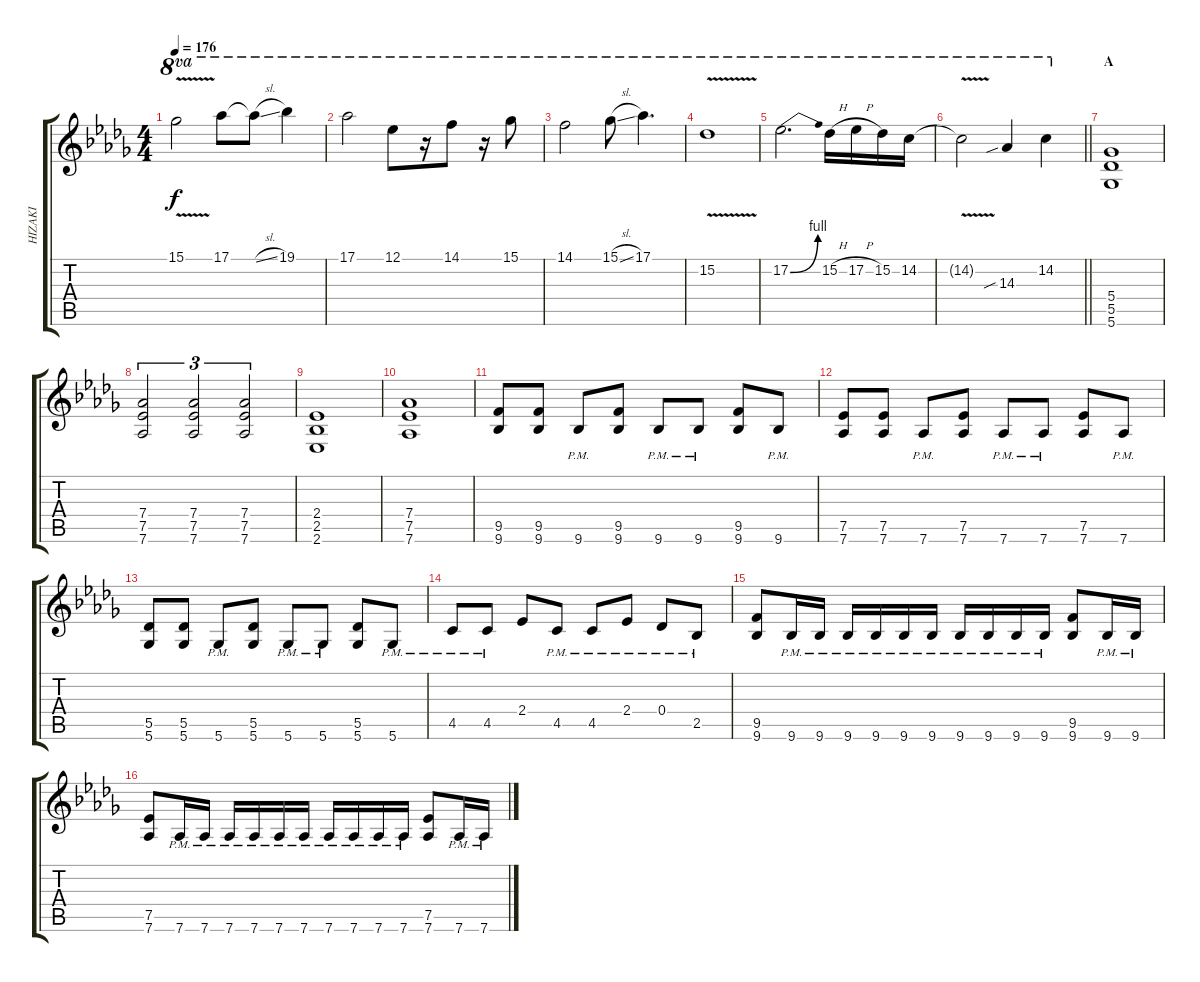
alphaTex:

\track ("HIZAKI" "HIZAKI") {instrument overdrivenguitar}
\staff {score tabs}
\tuning (Eb4 Bb3 Gb3 Db3 Ab2 Db2) {hide}
\ts (4 4)
\tempo 176
\clef g2
\ks bbminor
15.1{v}.2{ot 8va dy f} 17.1.8{ot 8va} 17.1{sl t}.8{ot 8va} 19.1.4{ot 8va} |
17.1.2{ot 8va} 12.1.8{ot 8va} r.16{ot 8va} 14.1.8{ot 8va} r.16{ot 8va} 15.1.8{ot 8va} |
14.1.2{ot 8va} 15.1{sl}.8{ot 8va} 17.1.4{d ot 8va} |
15.2{v}.1{ot 8va} |
17.2{be (bend 0 0 60 4)}.2{d ot 8va} 15.2{h}.16{ot 8va} 17.2{h}.16{ot 8va} 15.2.16{ot 8va} 14.2.16{ot 8va} |
\barLineRight lightlight
14.2{v t}.2{ot 8va} 14.3{sib}.4{ot 8va} 14.2.4{ot 8va} |
\section ("" "A")
(5.4 5.5 5.6).1{balance 13} |
(7.4 7.5 7.6).2{tu (3 2)} (7.4 7.5 7.6).2{tu (3 2)} (7.4 7.5 7.6).2{tu (3 2)} |
(2.4 2.5 2.6).1 |
(7.4 7.5 7.6).1 |
(9.5 9.6).8 (9.5 9.6).8 9.6{pm}.8 (9.5 9.6).8 9.6{pm}.8 9.6{pm}.8 (9.5 9.6).8 9.6{pm}.8 |
(7.5 7.6).8 (7.5 7.6).8 7.6{pm}.8 (7.5 7.6).8 7.6{pm}.8 7.6{pm}.8 (7.5 7.6).8 7.6{pm}.8 |
(5.5 5.6).8 (5.5 5.6).8 5.6{pm}.8 (5.5 5.6).8 5.6{pm}.8 5.6{pm}.8 (5.5 5.6).8 5.6{pm}.8 |
4.5{pm}.8 4.5{pm}.8 2.4.8 4.5{pm}.8 4.5{pm}.8 2.4{pm}.8 0.4{pm}.8 2.5{pm}.8 |
(9.5 9.6).8 9.6{pm}.16 9.6{pm}.16 9.6{pm}.16 9.6{pm}.16 9.6{pm}.16 9.6{pm}.16 9.6{pm}.16 9.6{pm}.16 9.6{pm}.16 9.6{pm}.16 (9.5 9.6).8 9.6{pm}.16 9.6{pm}.16 |
(7.5 7.6).8 7.6{pm}.16 7.6{pm}.16 7.6{pm}.16 7.6{pm}.16 7.6{pm}.16 7.6{pm}.16 7.6{pm}.16 7.6{pm}.16 7.6{pm}.16 7.6{pm}.16 (7.5 7.6).8 7.6{pm}.16 7.6{pm}.16
